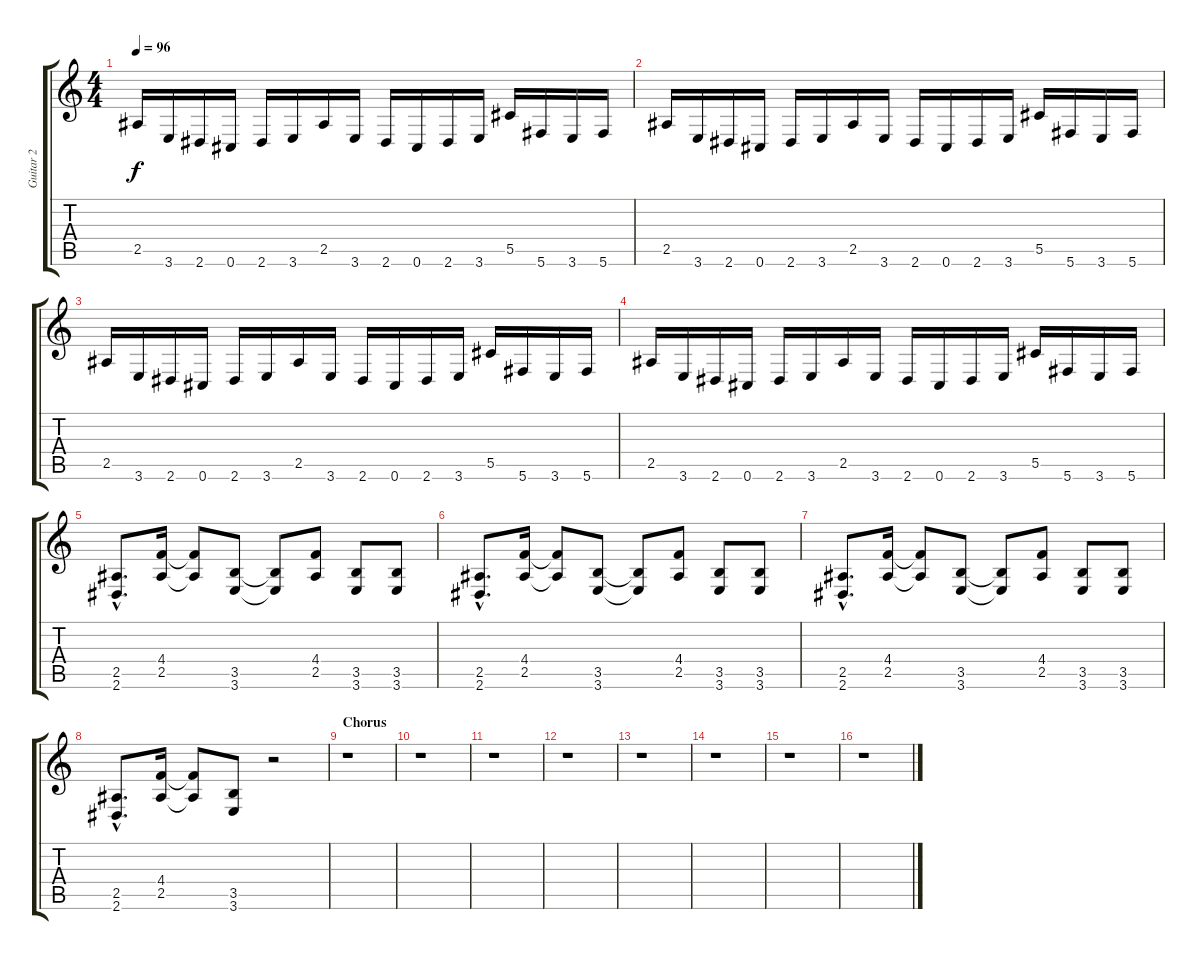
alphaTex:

\track ("Guitar 2" "Guitar 2") {instrument distortionguitar}
\staff {score tabs}
\tuning (Eb4 Bb3 Gb3 Db3 Ab2 Db2) {hide}
\ts (4 4)
\tempo 96
\clef g2
\ks c
2.5.16{dy f} 3.6.16 2.6.16 0.6.16 2.6.16 3.6.16 2.5.16 3.6.16 2.6.16 0.6.16 2.6.16 3.6.16 5.5.16 5.6.16 3.6.16 5.6.16 |
2.5.16 3.6.16 2.6.16 0.6.16 2.6.16 3.6.16 2.5.16 3.6.16 2.6.16 0.6.16 2.6.16 3.6.16 5.5.16 5.6.16 3.6.16 5.6.16 |
2.5.16 3.6.16 2.6.16 0.6.16 2.6.16 3.6.16 2.5.16 3.6.16 2.6.16 0.6.16 2.6.16 3.6.16 5.5.16 5.6.16 3.6.16 5.6.16 |
2.5.16 3.6.16 2.6.16 0.6.16 2.6.16 3.6.16 2.5.16 3.6.16 2.6.16 0.6.16 2.6.16 3.6.16 5.5.16 5.6.16 3.6.16 5.6.16 |
(2.5{hac} 2.6{hac}).8{d} (4.4 2.5).16 (4.4{t} 2.5{t}).8 (3.5 3.6).8 (3.5{t} 3.6{t}).8 (4.4 2.5).8 (3.5 3.6).8 (3.5 3.6).8 |
(2.5{hac} 2.6{hac}).8{d} (4.4 2.5).16 (4.4{t} 2.5{t}).8 (3.5 3.6).8 (3.5{t} 3.6{t}).8 (4.4 2.5).8 (3.5 3.6).8 (3.5 3.6).8 |
(2.5{hac} 2.6{hac}).8{d} (4.4 2.5).16 (4.4{t} 2.5{t}).8 (3.5 3.6).8 (3.5{t} 3.6{t}).8 (4.4 2.5).8 (3.5 3.6).8 (3.5 3.6).8 |
(2.5{hac} 2.6{hac}).8{d} (4.4 2.5).16 (4.4{t} 2.5{t}).8 (3.5 3.6).8 r.2 |
\section ("" "Chorus")
r.1 |
r.1 |
r.1 |
r.1 |
r.1 |
r.1 |
r.1 |
r.1
